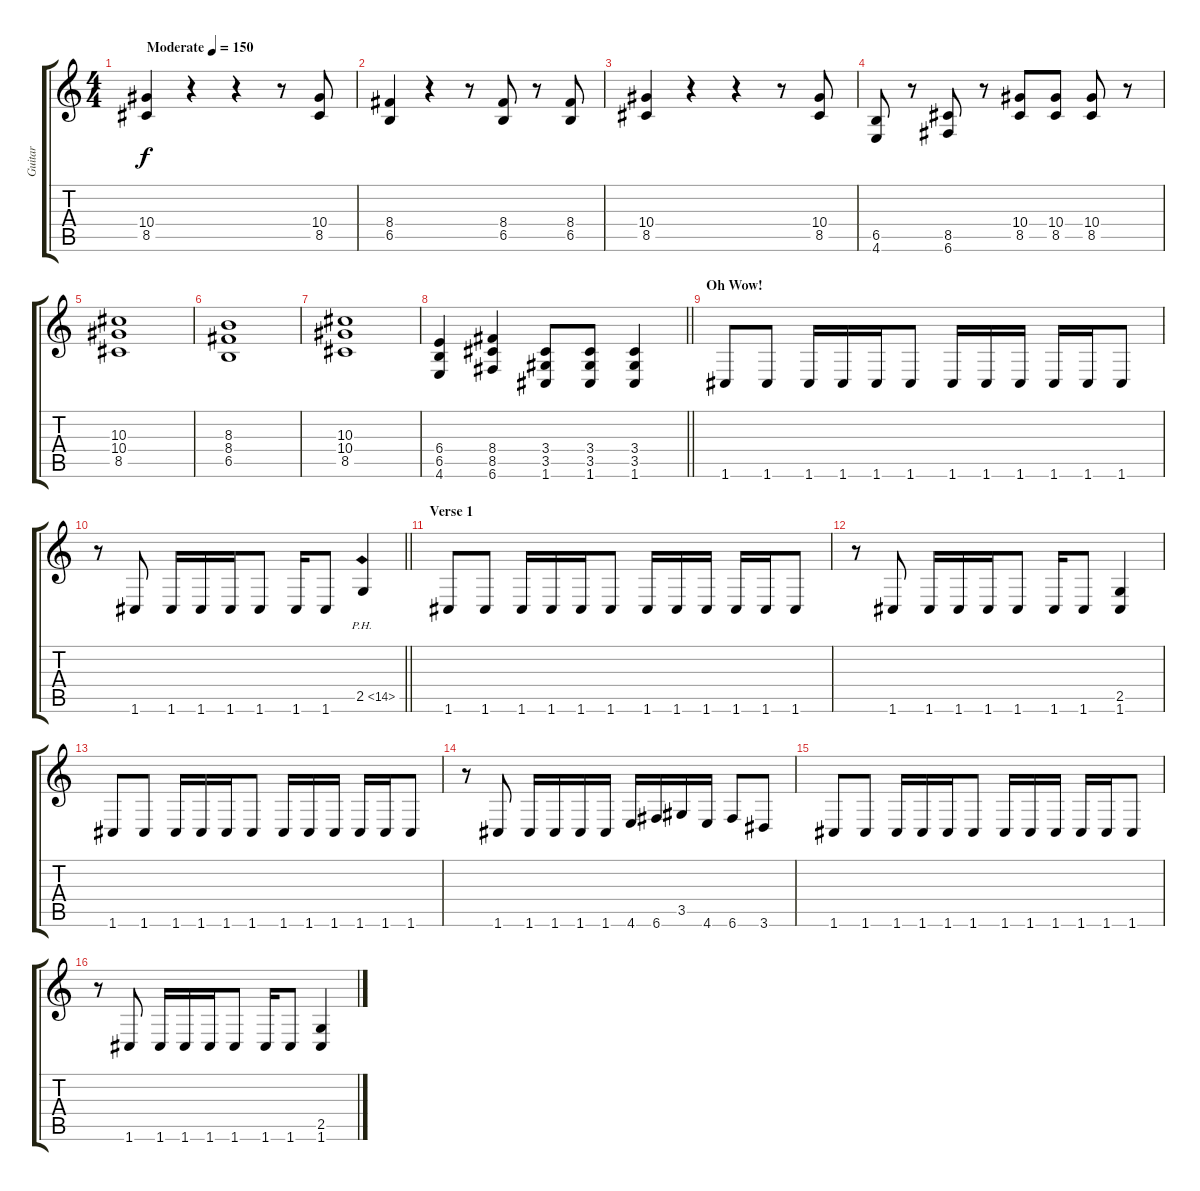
\track ("Guitar" "Guitar") {instrument distortionguitar}
\staff {score tabs}
\tuning (C4 G3 Eb3 Bb2 F2 C2) {hide}
\ts (4 4)
\tempo (150 "Moderate")
\clef g2
\ks c
(10.4 8.5).4{dy f instrument distortionguitar} r.4 r.4 r.8 (10.4 8.5).8 |
(8.4 6.5).4 r.4 r.8 (8.4 6.5).8 r.8 (8.4 6.5).8 |
(10.4 8.5).4 r.4 r.4 r.8 (10.4 8.5).8 |
(6.5 4.6).8 r.8 (8.5 6.6).8 r.8 (10.4 8.5).8 (10.4 8.5).8 (10.4 8.5).8 r.8 |
(10.3 10.4 8.5).1 |
(8.3 8.4 6.5).1 |
(10.3 10.4 8.5).1 |
\barLineRight lightlight
(6.4 6.5 4.6).4 (8.4 8.5 6.6).4 (3.4 3.5 1.6).8 (3.4 3.5 1.6).8 (3.4 3.5 1.6).4 |
\section ("" "Oh Wow!")
1.6.8 1.6.8 1.6.16 1.6.16 1.6.16 1.6.8 1.6.16 1.6.16 1.6.16 1.6.16 1.6.16 1.6.8 |
\barLineRight lightlight
r.8 1.6.8 1.6.16 1.6.16 1.6.16 1.6.8 1.6.16 1.6.8 2.5{ph 12}.4 |
\section ("" "Verse 1")
1.6.8 1.6.8 1.6.16 1.6.16 1.6.16 1.6.8 1.6.16 1.6.16 1.6.16 1.6.16 1.6.16 1.6.8 |
r.8 1.6.8 1.6.16 1.6.16 1.6.16 1.6.8 1.6.16 1.6.8 (2.5 1.6).4 |
1.6.8 1.6.8 1.6.16 1.6.16 1.6.16 1.6.8 1.6.16 1.6.16 1.6.16 1.6.16 1.6.16 1.6.8 |
r.8 1.6.8 1.6.16 1.6.16 1.6.16 1.6.16 4.6.16 6.6.16 3.5.16 4.6.16 6.6.8 3.6.8 |
1.6.8 1.6.8 1.6.16 1.6.16 1.6.16 1.6.8 1.6.16 1.6.16 1.6.16 1.6.16 1.6.16 1.6.8 |
r.8 1.6.8 1.6.16 1.6.16 1.6.16 1.6.8 1.6.16 1.6.8 (2.5 1.6).4
